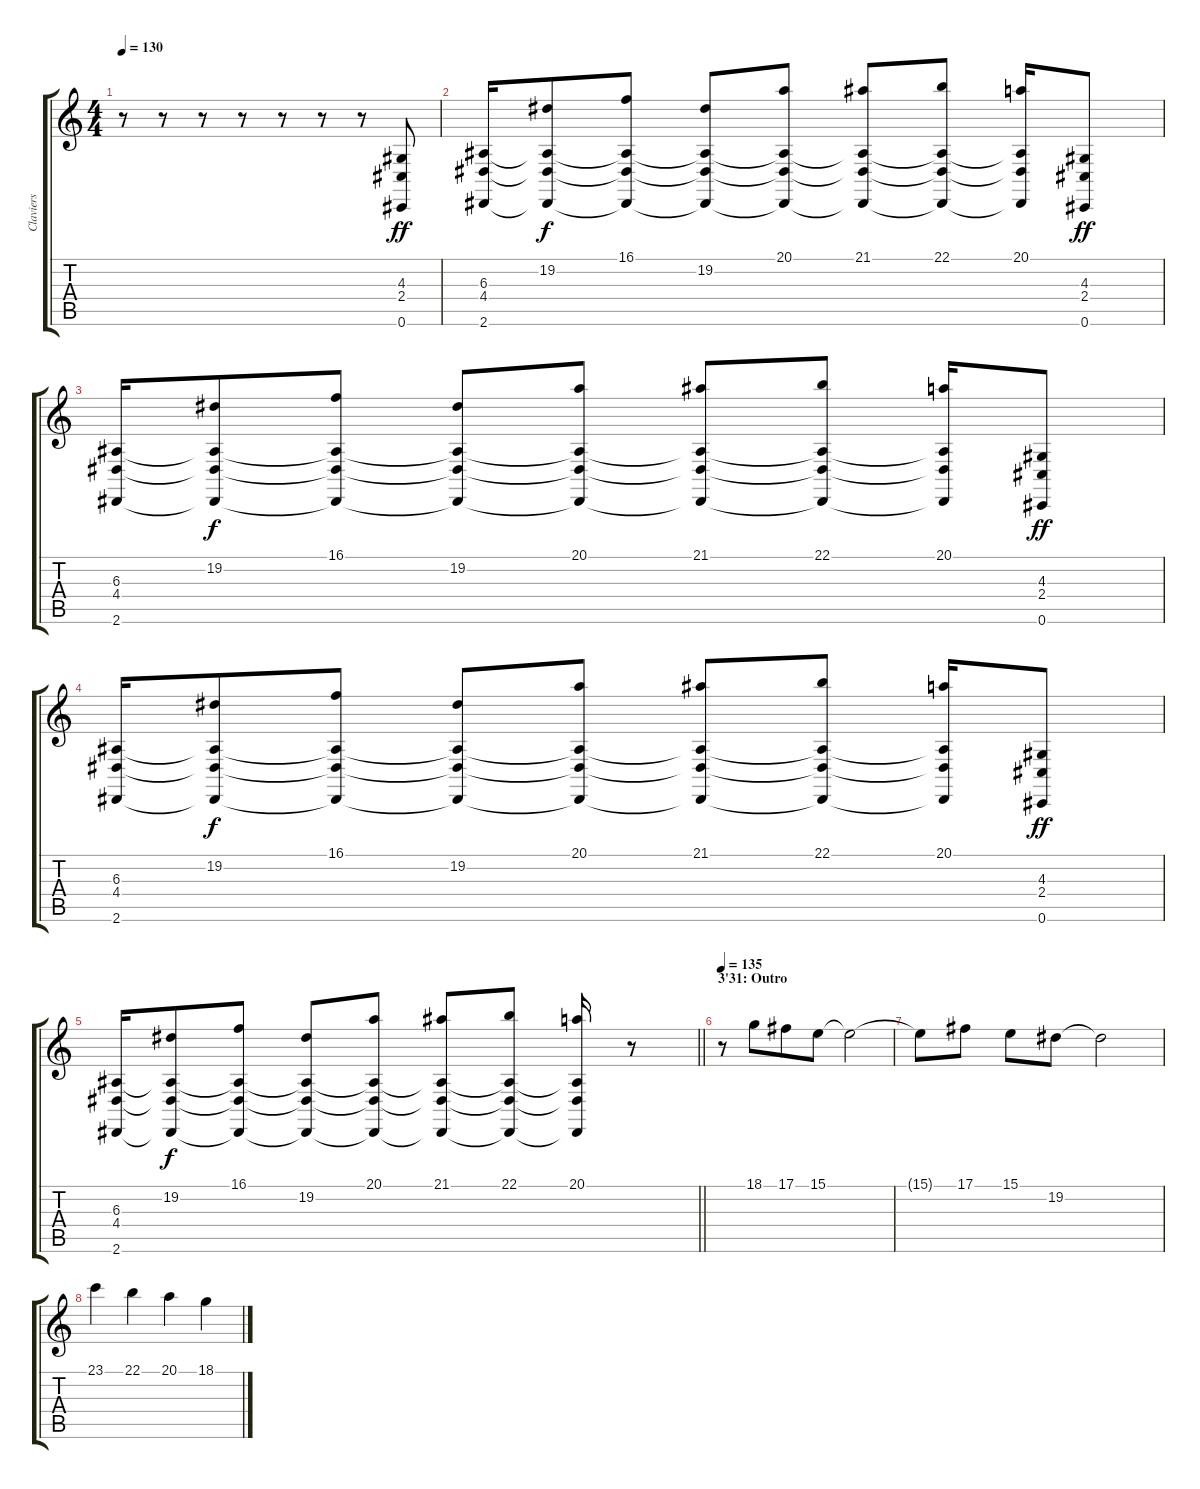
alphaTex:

\track ("Claviers" "Claviers") {instrument flute}
\staff {score tabs}
\tuning (Db4 Ab3 E3 B2 Gb2 Db2) {hide}
\ts (4 4)
\tempo 130
\clef g2
\ks c
r.8{dy f} r.8 r.8 r.8 r.8 r.8 r.8 (4.3 2.4 0.6).8{dy ff} |
(6.3 4.4 2.6).16 (19.2 6.3{t} 4.4{t} 2.6{t}).8{dy f beam merge} (16.1 6.3{t} 4.4{t} 2.6{t}).8 (19.2 6.3{t} 4.4{t} 2.6{t}).8{beam merge} (20.1 6.3{t} 4.4{t} 2.6{t}).8 (21.1 6.3{t} 4.4{t} 2.6{t}).8{beam merge} (22.1 6.3{t} 4.4{t} 2.6{t}).8 (20.1 6.3{t} 4.4{t} 2.6{t}).16 (4.3 2.4 0.6).8{dy ff} |
(6.3 4.4 2.6).16 (19.2 6.3{t} 4.4{t} 2.6{t}).8{dy f beam merge} (16.1 6.3{t} 4.4{t} 2.6{t}).8 (19.2 6.3{t} 4.4{t} 2.6{t}).8{beam merge} (20.1 6.3{t} 4.4{t} 2.6{t}).8 (21.1 6.3{t} 4.4{t} 2.6{t}).8{beam merge} (22.1 6.3{t} 4.4{t} 2.6{t}).8 (20.1 6.3{t} 4.4{t} 2.6{t}).16 (4.3 2.4 0.6).8{dy ff} |
(6.3 4.4 2.6).16 (19.2 6.3{t} 4.4{t} 2.6{t}).8{dy f beam merge} (16.1 6.3{t} 4.4{t} 2.6{t}).8 (19.2 6.3{t} 4.4{t} 2.6{t}).8{beam merge} (20.1 6.3{t} 4.4{t} 2.6{t}).8 (21.1 6.3{t} 4.4{t} 2.6{t}).8{beam merge} (22.1 6.3{t} 4.4{t} 2.6{t}).8 (20.1 6.3{t} 4.4{t} 2.6{t}).16 (4.3 2.4 0.6).8{dy ff} |
\barLineRight lightlight
(6.3 4.4 2.6).16 (19.2 6.3{t} 4.4{t} 2.6{t}).8{dy f beam merge} (16.1 6.3{t} 4.4{t} 2.6{t}).8 (19.2 6.3{t} 4.4{t} 2.6{t}).8{beam merge} (20.1 6.3{t} 4.4{t} 2.6{t}).8 (21.1 6.3{t} 4.4{t} 2.6{t}).8{beam merge} (22.1 6.3{t} 4.4{t} 2.6{t}).8 (20.1 6.3{t} 4.4{t} 2.6{t}).16 r.8 |
\section ("" "3'31: Outro")
\tempo 135
r.8{volume 12 instrument flute} 18.1.8{beam merge} 17.1.8 15.1.8 15.1{t}.2 |
15.1{t}.8 17.1.8 15.1.8 19.2.8 19.2{t}.2 |
23.1.4 22.1.4 20.1.4 18.1.4
